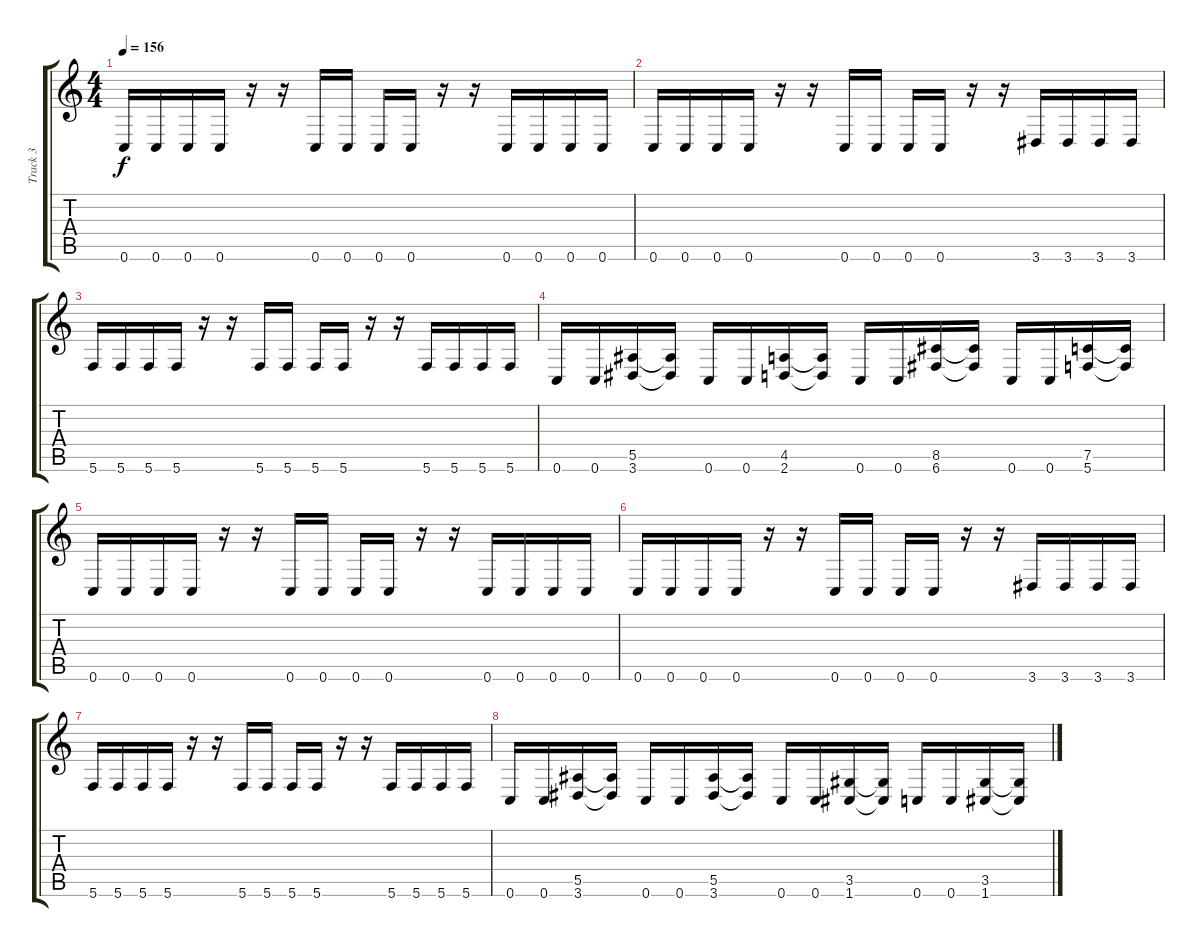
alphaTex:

\track ("Track 3" "Track 3") {instrument distortionguitar bank 255}
\staff {score tabs}
\tuning (C4 G3 Eb3 Bb2 F2 C2) {hide}
\ts (4 4)
\tempo 156
\clef g2
\ks c
0.6.16{dy f} 0.6.16 0.6.16 0.6.16 r.16 r.16 0.6.16 0.6.16 0.6.16 0.6.16 r.16 r.16 0.6.16 0.6.16 0.6.16 0.6.16 |
0.6.16 0.6.16 0.6.16 0.6.16 r.16 r.16 0.6.16 0.6.16 0.6.16 0.6.16 r.16 r.16 3.6.16 3.6.16 3.6.16 3.6.16 |
5.6.16 5.6.16 5.6.16 5.6.16 r.16 r.16 5.6.16 5.6.16 5.6.16 5.6.16 r.16 r.16 5.6.16 5.6.16 5.6.16 5.6.16 |
0.6.16 0.6.16 (5.5 3.6).16 (5.5{t} 3.6{t}).16 0.6.16 0.6.16 (4.5 2.6).16 (4.5{t} 2.6{t}).16 0.6.16 0.6.16 (8.5 6.6).16 (8.5{t} 6.6{t}).16 0.6.16 0.6.16 (7.5 5.6).16 (7.5{t} 5.6{t}).16 |
0.6.16 0.6.16 0.6.16 0.6.16 r.16 r.16 0.6.16 0.6.16 0.6.16 0.6.16 r.16 r.16 0.6.16 0.6.16 0.6.16 0.6.16 |
0.6.16 0.6.16 0.6.16 0.6.16 r.16 r.16 0.6.16 0.6.16 0.6.16 0.6.16 r.16 r.16 3.6.16 3.6.16 3.6.16 3.6.16 |
5.6.16 5.6.16 5.6.16 5.6.16 r.16 r.16 5.6.16 5.6.16 5.6.16 5.6.16 r.16 r.16 5.6.16 5.6.16 5.6.16 5.6.16 |
0.6.16 0.6.16 (5.5 3.6).16 (5.5{t} 3.6{t}).16 0.6.16 0.6.16 (5.5 3.6).16 (5.5{t} 3.6{t}).16 0.6.16 0.6.16 (3.5 1.6).16 (3.5{t} 1.6{t}).16 0.6.16 0.6.16 (3.5 1.6).16 (3.5{t} 1.6{t}).16
